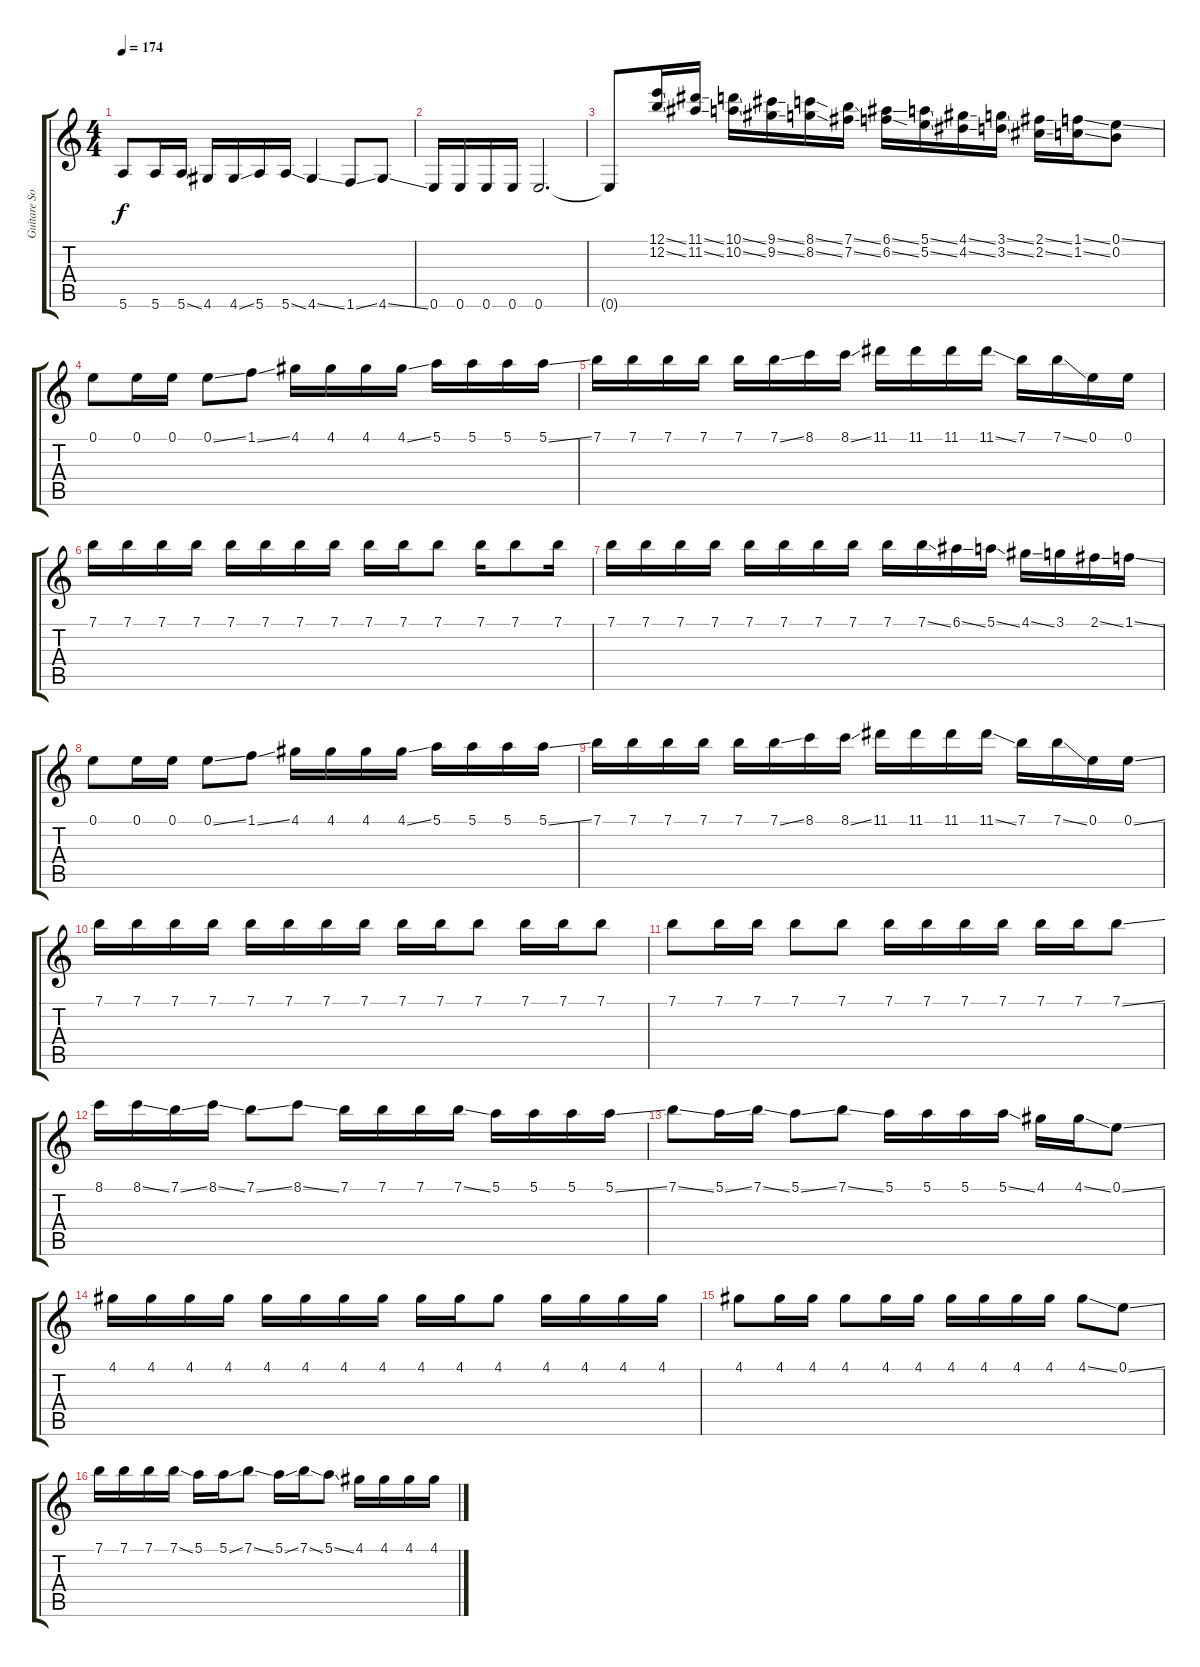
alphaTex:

\track ("Guitare Solo" "Guitare So") {instrument acousticguitarsteel}
\staff {score tabs}
\tuning (E4 B3 G3 D3 A2 E2) {hide}
\ts (4 4)
\tempo 174
\clef g2
\ks c
5.6.8{dy f} 5.6.16 5.6{ss}.16 4.6.16 4.6{ss}.16 5.6.16 5.6{ss}.16 4.6{ss}.4 1.6{ss}.8 4.6{ss}.8 |
0.6.16 0.6.16 0.6.16 0.6.16 0.6.2{d} |
0.6{t}.8 (12.1{ss} 12.2{ss}).16 (11.1{ss} 11.2{ss}).16 (10.1{ss} 10.2{ss}).16 (9.1{ss} 9.2{ss}).16 (8.1{ss} 8.2{ss}).16 (7.1{ss} 7.2{ss}).16 (6.1{ss} 6.2{ss}).16 (5.1{ss} 5.2{ss}).16 (4.1{ss} 4.2{ss}).16 (3.1{ss} 3.2{ss}).16 (2.1{ss} 2.2{ss}).16 (1.1{ss} 1.2{ss}).16 (0.1{ss} 0.2).8 |
0.1.8 0.1.16 0.1.16 0.1{ss}.8 1.1{ss}.8 4.1.16 4.1.16 4.1.16 4.1{ss}.16 5.1.16 5.1.16 5.1.16 5.1{ss}.16 |
7.1.16 7.1.16 7.1.16 7.1.16 7.1.16 7.1{ss}.16 8.1.16 8.1{ss}.16 11.1.16 11.1.16 11.1.16 11.1{ss}.16 7.1.16 7.1{ss}.16 0.1.16 0.1.16 |
7.1.16 7.1.16 7.1.16 7.1.16 7.1.16 7.1.16 7.1.16 7.1.16 7.1.16 7.1.16 7.1.8 7.1.16 7.1.8 7.1.16 |
7.1.16 7.1.16 7.1.16 7.1.16 7.1.16 7.1.16 7.1.16 7.1.16 7.1.16 7.1{ss}.16 6.1{ss}.16 5.1{ss}.16 4.1{ss}.16 3.1.16 2.1{ss}.16 1.1{ss}.16 |
0.1.8 0.1.16 0.1.16 0.1{ss}.8 1.1{ss}.8 4.1.16 4.1.16 4.1.16 4.1{ss}.16 5.1.16 5.1.16 5.1.16 5.1{ss}.16 |
7.1.16 7.1.16 7.1.16 7.1.16 7.1.16 7.1{ss}.16 8.1.16 8.1{ss}.16 11.1.16 11.1.16 11.1.16 11.1{ss}.16 7.1.16 7.1{ss}.16 0.1.16 0.1{ss}.16 |
7.1.16 7.1.16 7.1.16 7.1.16 7.1.16 7.1.16 7.1.16 7.1.16 7.1.16 7.1.16 7.1.8 7.1.16 7.1.16 7.1.8 |
7.1.8 7.1.16 7.1.16 7.1.8 7.1.8 7.1.16 7.1.16 7.1.16 7.1.16 7.1.16 7.1.16 7.1{ss}.8 |
8.1.16 8.1{ss}.16 7.1{ss}.16 8.1{ss}.16 7.1{ss}.8 8.1{ss}.8 7.1.16 7.1.16 7.1.16 7.1{ss}.16 5.1.16 5.1.16 5.1.16 5.1{ss}.16 |
7.1{ss}.8 5.1{ss}.16 7.1{ss}.16 5.1{ss}.8 7.1{ss}.8 5.1.16 5.1.16 5.1.16 5.1{ss}.16 4.1.16 4.1{ss}.16 0.1{ss}.8 |
4.1.16 4.1.16 4.1.16 4.1.16 4.1.16 4.1.16 4.1.16 4.1.16 4.1.16 4.1.16 4.1.8 4.1.16 4.1.16 4.1.16 4.1.16 |
4.1.8 4.1.16 4.1.16 4.1.8 4.1.16 4.1.16 4.1.16 4.1.16 4.1.16 4.1.16 4.1{ss}.8 0.1{ss}.8 |
7.1.16 7.1.16 7.1.16 7.1{ss}.16 5.1.16 5.1{ss}.16 7.1{ss}.8 5.1{ss}.16 7.1{ss}.16 5.1{ss}.8 4.1.16 4.1.16 4.1.16 4.1{ss}.16
